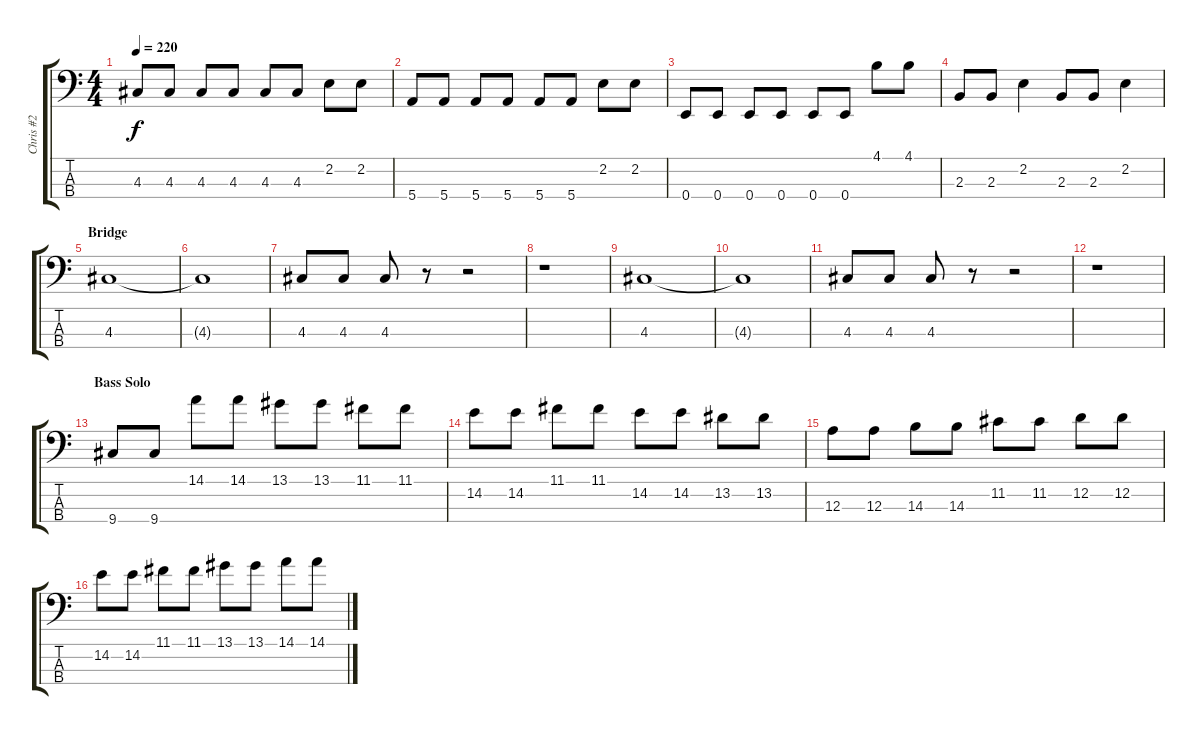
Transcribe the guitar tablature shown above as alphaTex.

\track ("Chris #2 " "Chris #2 ") {instrument electricbassfinger}
\staff {score tabs}
\tuning (G2 D2 A1 E1) {hide}
\ts (4 4)
\tempo 220
\clef f4
\ks c
4.3.8{dy f} 4.3.8 4.3.8 4.3.8 4.3.8 4.3.8 2.2.8 2.2.8 |
5.4.8 5.4.8 5.4.8 5.4.8 5.4.8 5.4.8 2.2.8 2.2.8 |
0.4.8 0.4.8 0.4.8 0.4.8 0.4.8 0.4.8 4.1.8 4.1.8 |
2.3.8 2.3.8 2.2.4 2.3.8 2.3.8 2.2.4 |
\section ("" "Bridge")
4.3.1 |
4.3{t}.1 |
4.3.8 4.3.8 4.3.8 r.8 r.2 |
r.1 |
4.3.1 |
4.3{t}.1 |
4.3.8 4.3.8 4.3.8 r.8 r.2 |
r.1 |
\section ("" "Bass Solo")
9.4.8 9.4.8 14.1.8 14.1.8 13.1.8 13.1.8 11.1.8 11.1.8 |
14.2.8 14.2.8 11.1.8 11.1.8 14.2.8 14.2.8 13.2.8 13.2.8 |
12.3.8 12.3.8 14.3.8 14.3.8 11.2.8 11.2.8 12.2.8 12.2.8 |
14.2.8 14.2.8 11.1.8 11.1.8 13.1.8 13.1.8 14.1.8 14.1.8
